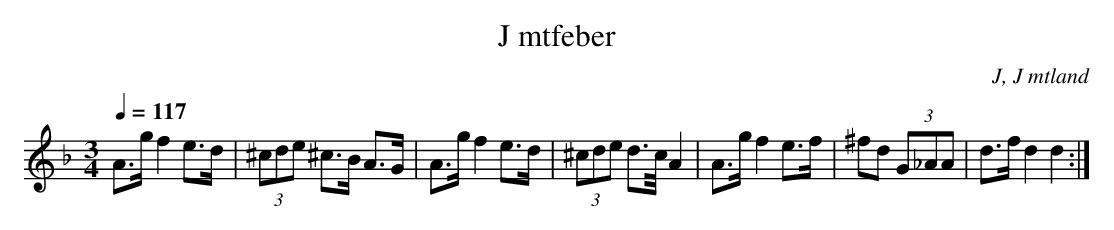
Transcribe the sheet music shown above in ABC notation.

X:1
T: J mtfeber
O: J, J mtland
M:3/4
L:1/8
Q:1/4=117
K:Dm
A>g f2 e>d|(3^cde ^c>B A>G|A>g f2 e>d|(3^cde d^>>c/ A2|A>g f2 e>f|^fd (3G_AA|d>f d2 d2 :|
